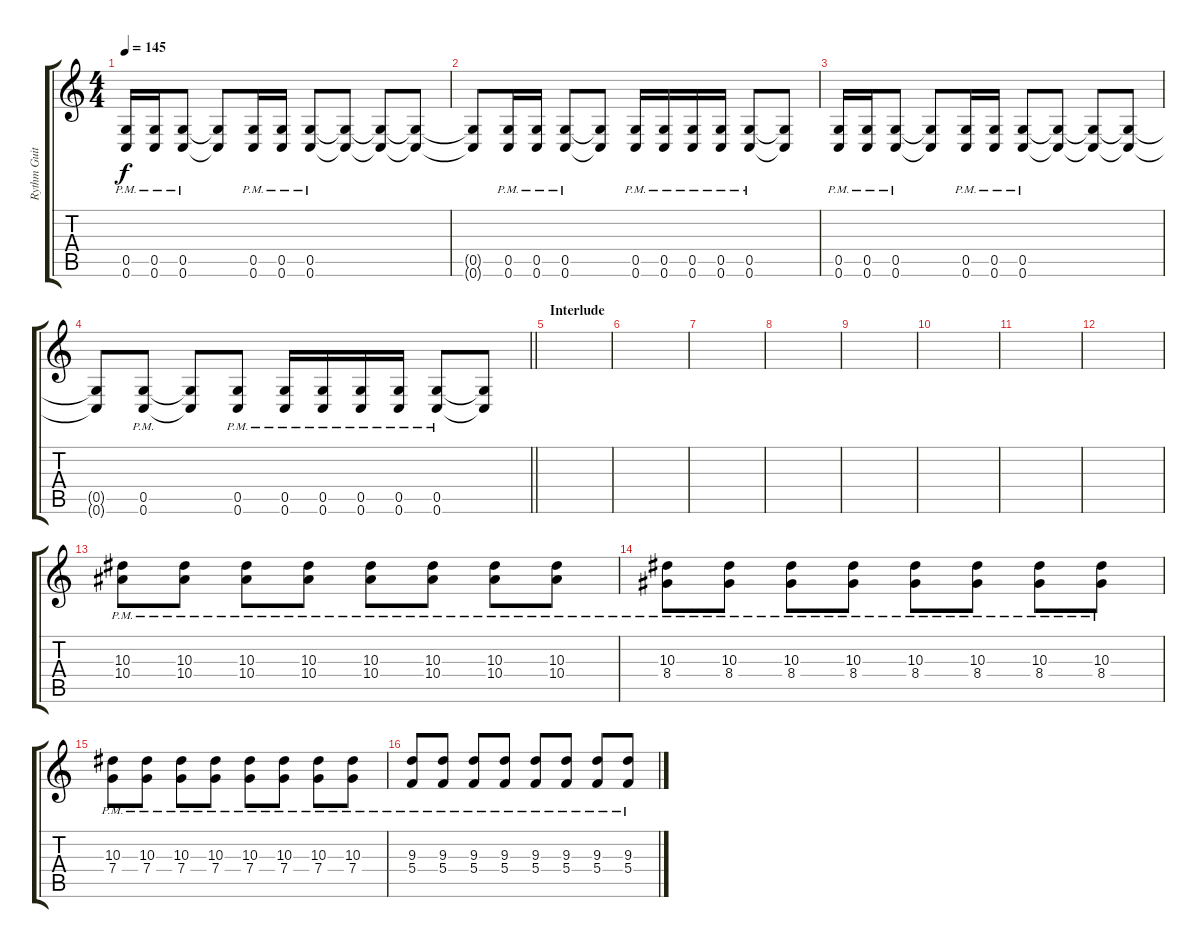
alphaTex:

\track ("Rythm Guitar (Sugi)" "Rythm Guit") {instrument distortionguitar}
\staff {score tabs}
\tuning (D4 A3 F3 C3 G2 C2) {hide}
\ts (4 4)
\tempo 145
\clef g2
\ks c
(0.5{pm} 0.6{pm}).16{dy f} (0.5{pm} 0.6{pm}).16 (0.5{pm} 0.6{pm}).8 (0.5{t} 0.6{t}).8 (0.5{pm} 0.6{pm}).16 (0.5{pm} 0.6{pm}).16 (0.5{pm} 0.6{pm}).8 (0.5{t} 0.6{t}).8 (0.5{t} 0.6{t}).8 (0.5{t} 0.6{t}).8 |
(0.5{t} 0.6{t}).8 (0.5{pm} 0.6{pm}).16 (0.5{pm} 0.6{pm}).16 (0.5{pm} 0.6{pm}).8 (0.5{t} 0.6{t}).8 (0.5{pm} 0.6{pm}).16 (0.5{pm} 0.6{pm}).16 (0.5{pm} 0.6{pm}).16 (0.5{pm} 0.6{pm}).16 (0.5{pm} 0.6{pm}).8 (0.5{t} 0.6{t}).8 |
(0.5{pm} 0.6{pm}).16 (0.5{pm} 0.6{pm}).16 (0.5{pm} 0.6{pm}).8 (0.5{t} 0.6{t}).8 (0.5{pm} 0.6{pm}).16 (0.5{pm} 0.6{pm}).16 (0.5{pm} 0.6{pm}).8 (0.5{t} 0.6{t}).8 (0.5{t} 0.6{t}).8 (0.5{t} 0.6{t}).8 |
\barLineRight lightlight
(0.5{t} 0.6{t}).8 (0.5{pm} 0.6{pm}).8 (0.5{t} 0.6{t}).8 (0.5{pm} 0.6{pm}).8 (0.5{pm} 0.6{pm}).16 (0.5{pm} 0.6{pm}).16 (0.5{pm} 0.6{pm}).16 (0.5{pm} 0.6{pm}).16 (0.5{pm} 0.6{pm}).8 (0.5{t} 0.6{t}).8 |
\section ("" "Interlude")
|
|
|
|
|
|
|
|
(10.3{pm} 10.4{pm}).8 (10.3{pm} 10.4{pm}).8 (10.3{pm} 10.4{pm}).8 (10.3{pm} 10.4{pm}).8 (10.3{pm} 10.4{pm}).8 (10.3{pm} 10.4{pm}).8 (10.3{pm} 10.4{pm}).8 (10.3{pm} 10.4{pm}).8 |
(10.3{pm} 8.4{pm}).8 (10.3{pm} 8.4{pm}).8 (10.3{pm} 8.4{pm}).8 (10.3{pm} 8.4{pm}).8 (10.3{pm} 8.4{pm}).8 (10.3{pm} 8.4{pm}).8 (10.3{pm} 8.4{pm}).8 (10.3{pm} 8.4{pm}).8 |
(10.3{pm} 7.4{pm}).8 (10.3{pm} 7.4{pm}).8 (10.3{pm} 7.4{pm}).8 (10.3{pm} 7.4{pm}).8 (10.3{pm} 7.4{pm}).8 (10.3{pm} 7.4{pm}).8 (10.3{pm} 7.4{pm}).8 (10.3{pm} 7.4{pm}).8 |
(9.3{pm} 5.4{pm}).8 (9.3{pm} 5.4{pm}).8 (9.3{pm} 5.4{pm}).8 (9.3{pm} 5.4{pm}).8 (9.3{pm} 5.4{pm}).8 (9.3{pm} 5.4{pm}).8 (9.3{pm} 5.4{pm}).8 (9.3{pm} 5.4{pm}).8
